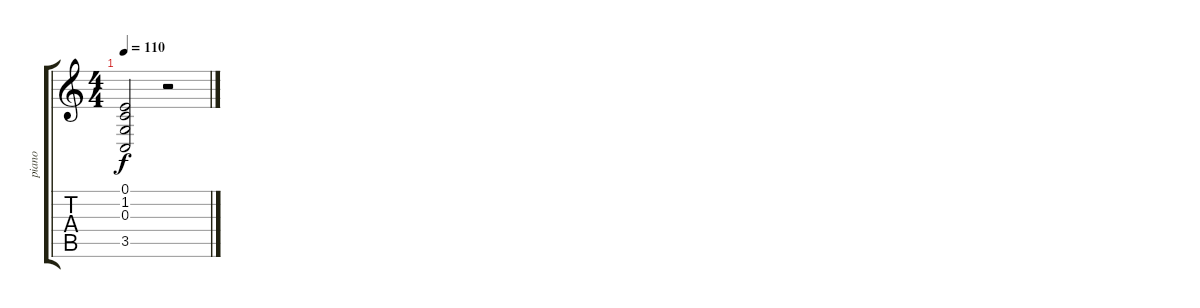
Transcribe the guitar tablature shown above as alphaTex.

\track ("piano" "piano") {instrument acousticgrandpiano}
\staff {score tabs}
\tuning (E4 B3 G3 D3 A2 E2) {hide}
\ts (4 4)
\tempo 110
\clef g2
\ks c
(0.1{t} 1.2{t} 0.3{t} 3.5{t}).2{dy f} r.2
